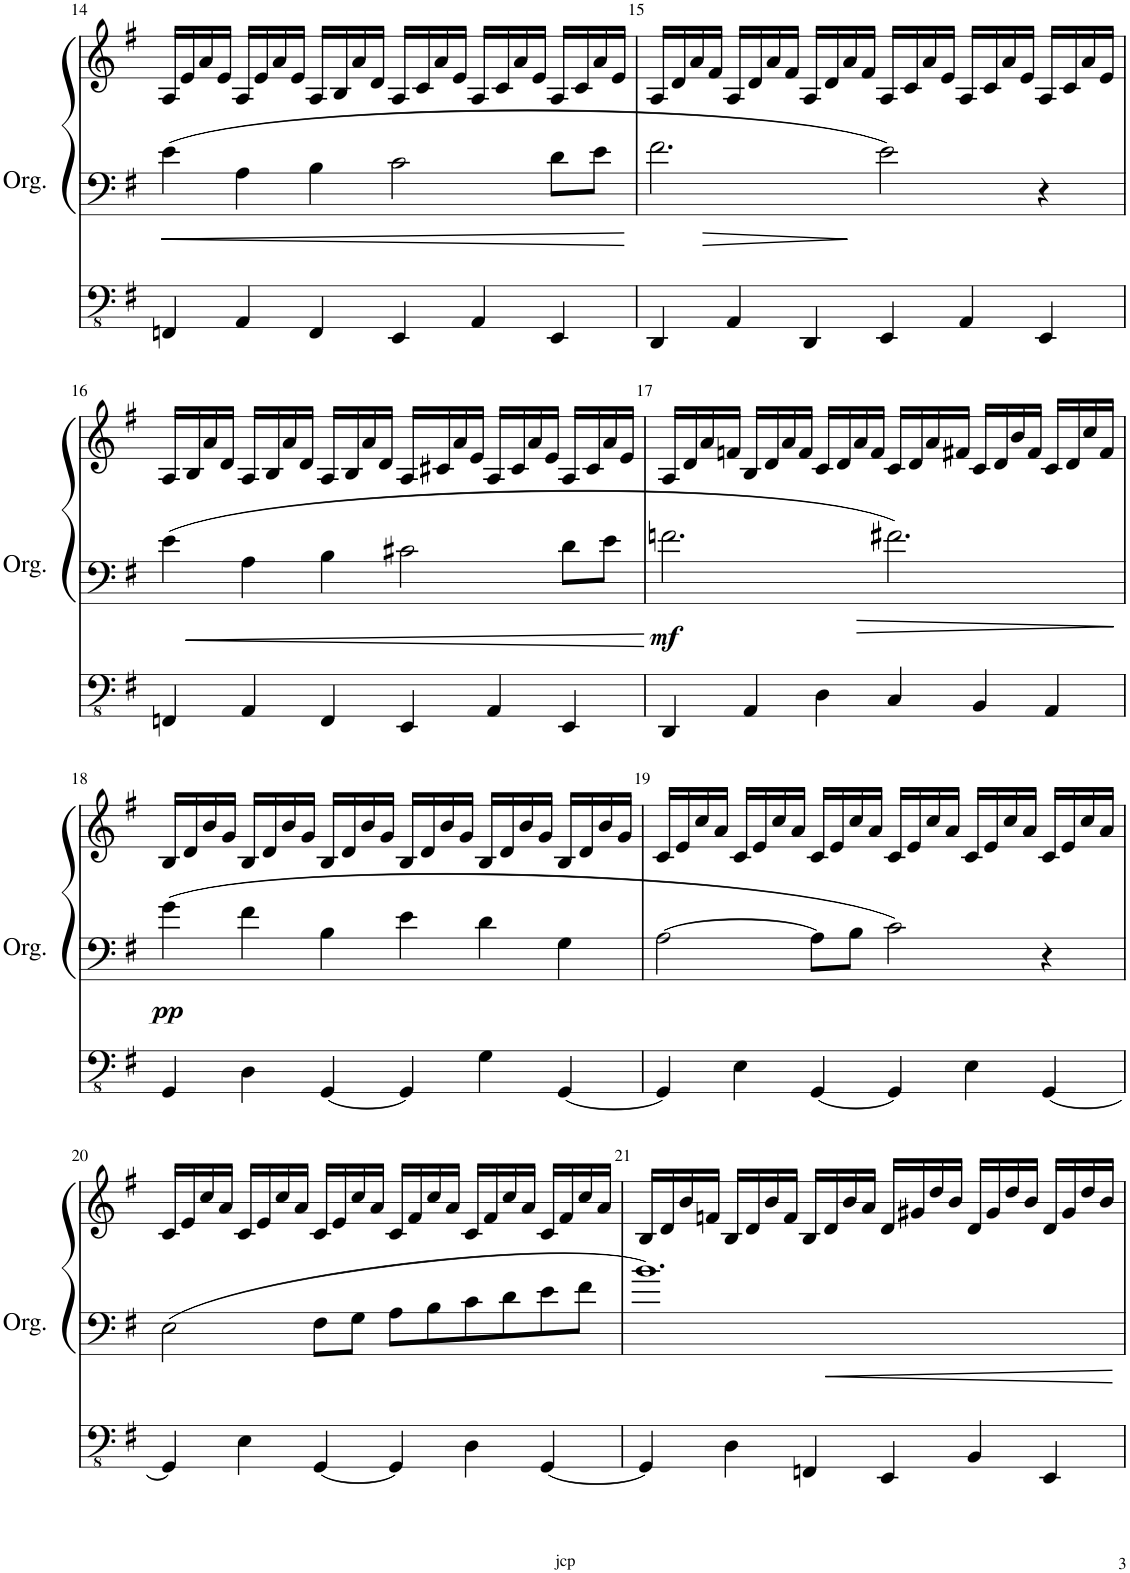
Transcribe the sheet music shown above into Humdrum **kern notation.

**kern	**kern	**kern	**dynam
*part1	*part1	*part1	*part1
*staff3	*staff2	*staff1	*staff1/2/3
*I"Orgue à tuyaux	*	*	*
*I'Org.	*	*	*
!!LO:PB:g=z
*clefFv4	*clefF4	*clefG2	*
*k[f#]	*k[f#]	*k[f#]	*
*M6/4	*M6/4	*M6/4	*
=14	=14	=14	=14
4FFFn/	4e\	16A/LL	.
.	.	16e/	.
.	.	16a/	.
.	.	16e/JJ	.
4AAA/	4A\	16A/LL	.
.	.	16e/	.
.	.	16a/	.
.	.	16e/JJ	.
4FFF/	4B\	16A/LL	.
.	.	16B/	.
.	.	16a/	.
.	.	16d/JJ	.
4EEE/	2c\	16A/LL	.
.	.	16c/	.
.	.	16a/	.
.	.	16e/JJ	.
4AAA/	.	16A/LL	.
.	.	16c/	.
.	.	16a/	.
.	.	16e/JJ	.
4EEE/	8d\L	16A/LL	.
.	.	16c/	.
.	8e\J	16a/	.
.	.	16e/JJ	.
=15	=15	=15	=15
4DDD/	2.f#\	16A/LL	.
.	.	16d/	.
.	.	16a/	.
.	.	16f#/JJ	.
4AAA/	.	16A/LL	.
.	.	16d/	.
.	.	16a/	.
.	.	16f#/JJ	.
4DDD/	.	16A/LL	.
.	.	16d/	.
.	.	16a/	.
.	.	16f#/JJ	.
4EEE/	2e\	16A/LL	.
.	.	16c/	.
.	.	16a/	.
.	.	16e/JJ	.
4AAA/	.	16A/LL	.
.	.	16c/	.
.	.	16a/	.
.	.	16e/JJ	.
4EEE/	4r	16A/LL	.
.	.	16c/	.
.	.	16a/	.
.	.	16e/JJ	.
!!LO:LB:g=z
=16	=16	=16	=16
4FFFn/	4e\	16A/LL	.
.	.	16B/	.
.	.	16a/	.
.	.	16d/JJ	.
4AAA/	4A\	16A/LL	.
.	.	16B/	.
.	.	16a/	.
.	.	16d/JJ	.
4FFF/	4B\	16A/LL	.
.	.	16B/	.
.	.	16a/	.
.	.	16d/JJ	.
4EEE/	2c#X\	16A/LL	.
.	.	16c#X/	.
.	.	16a/	.
.	.	16e/JJ	.
4AAA/	.	16A/LL	.
.	.	16c#/	.
.	.	16a/	.
.	.	16e/JJ	.
4EEE/	8d\L	16A/LL	.
.	.	16c#/	.
.	8e\J	16a/	.
.	.	16e/JJ	.
=17	=17	=17	=17
!	!	!	!LO:DY:b=2
4DDD/	2.fn\	16A/LL	mf
.	.	16d/	.
.	.	16a/	.
.	.	16fn/JJ	.
4AAA/	.	16B/LL	.
.	.	16d/	.
.	.	16a/	.
.	.	16f/JJ	.
4DD\	.	16c/LL	.
.	.	16d/	.
.	.	16a/	.
.	.	16f/JJ	.
4CC/	2.f#X\	16c/LL	.
.	.	16d/	.
.	.	16a/	.
.	.	16f#X/JJ	.
4BBB/	.	16c/LL	.
.	.	16d/	.
.	.	16b/	.
.	.	16f#/JJ	.
4AAA/	.	16c/LL	.
.	.	16d/	.
.	.	16cc/	.
.	.	16f#/JJ	.
!!LO:LB:g=z
=18	=18	=18	=18
!	!	!	!LO:DY:b=2
4GGG/	4g\	16B/LL	pp
.	.	16d/	.
.	.	16b/	.
.	.	16g/JJ	.
4DD\	4f#\	16B/LL	.
.	.	16d/	.
.	.	16b/	.
.	.	16g/JJ	.
[4GGG/	4B\	16B/LL	.
.	.	16d/	.
.	.	16b/	.
.	.	16g/JJ	.
4GGG/]	4e\	16B/LL	.
.	.	16d/	.
.	.	16b/	.
.	.	16g/JJ	.
4GG\	4d\	16B/LL	.
.	.	16d/	.
.	.	16b/	.
.	.	16g/JJ	.
[4GGG/	4G\	16B/LL	.
.	.	16d/	.
.	.	16b/	.
.	.	16g/JJ	.
=19	=19	=19	=19
4GGG/]	[2A\	16c/LL	.
.	.	16e/	.
.	.	16cc/	.
.	.	16a/JJ	.
4EE\	.	16c/LL	.
.	.	16e/	.
.	.	16cc/	.
.	.	16a/JJ	.
[4GGG/	8A\L]	16c/LL	.
.	.	16e/	.
.	8B\J	16cc/	.
.	.	16a/JJ	.
4GGG/]	2c\	16c/LL	.
.	.	16e/	.
.	.	16cc/	.
.	.	16a/JJ	.
4EE\	.	16c/LL	.
.	.	16e/	.
.	.	16cc/	.
.	.	16a/JJ	.
[4GGG/	4r	16c/LL	.
.	.	16e/	.
.	.	16cc/	.
.	.	16a/JJ	.
!!LO:LB:g=z
=20	=20	=20	=20
4GGG/]	2E\	16c/LL	.
.	.	16e/	.
.	.	16cc/	.
.	.	16a/JJ	.
4EE\	.	16c/LL	.
.	.	16e/	.
.	.	16cc/	.
.	.	16a/JJ	.
[4GGG/	8F#\L	16c/LL	.
.	.	16e/	.
.	8G\J	16cc/	.
.	.	16a/JJ	.
4GGG/]	8A\L	16c/LL	.
.	.	16f#/	.
.	8B\	16cc/	.
.	.	16a/JJ	.
4DD\	8c\	16c/LL	.
.	.	16f#/	.
.	8d\	16cc/	.
.	.	16a/JJ	.
[4GGG/	8e\	16c/LL	.
.	.	16f#/	.
.	8f#\J	16cc/	.
.	.	16a/JJ	.
=21	=21	=21	=21
4GGG/]	1.b	16B/LL	.
.	.	16d/	.
.	.	16b/	.
.	.	16fn/JJ	.
4DD\	.	16B/LL	.
.	.	16d/	.
.	.	16b/	.
.	.	16f/JJ	.
4FFFn/	.	16B/LL	.
.	.	16d/	.
.	.	16b/	.
.	.	16a/JJ	.
4EEE/	.	16d/LL	.
.	.	16g#X/	.
.	.	16dd/	.
.	.	16b/JJ	.
4BBB/	.	16d/LL	.
.	.	16g#/	.
.	.	16dd/	.
.	.	16b/JJ	.
4EEE/	.	16d/LL	.
.	.	16g#/	.
.	.	16dd/	.
.	.	16b/JJ	.
=	=	=	=
*-	*-	*-	*-
